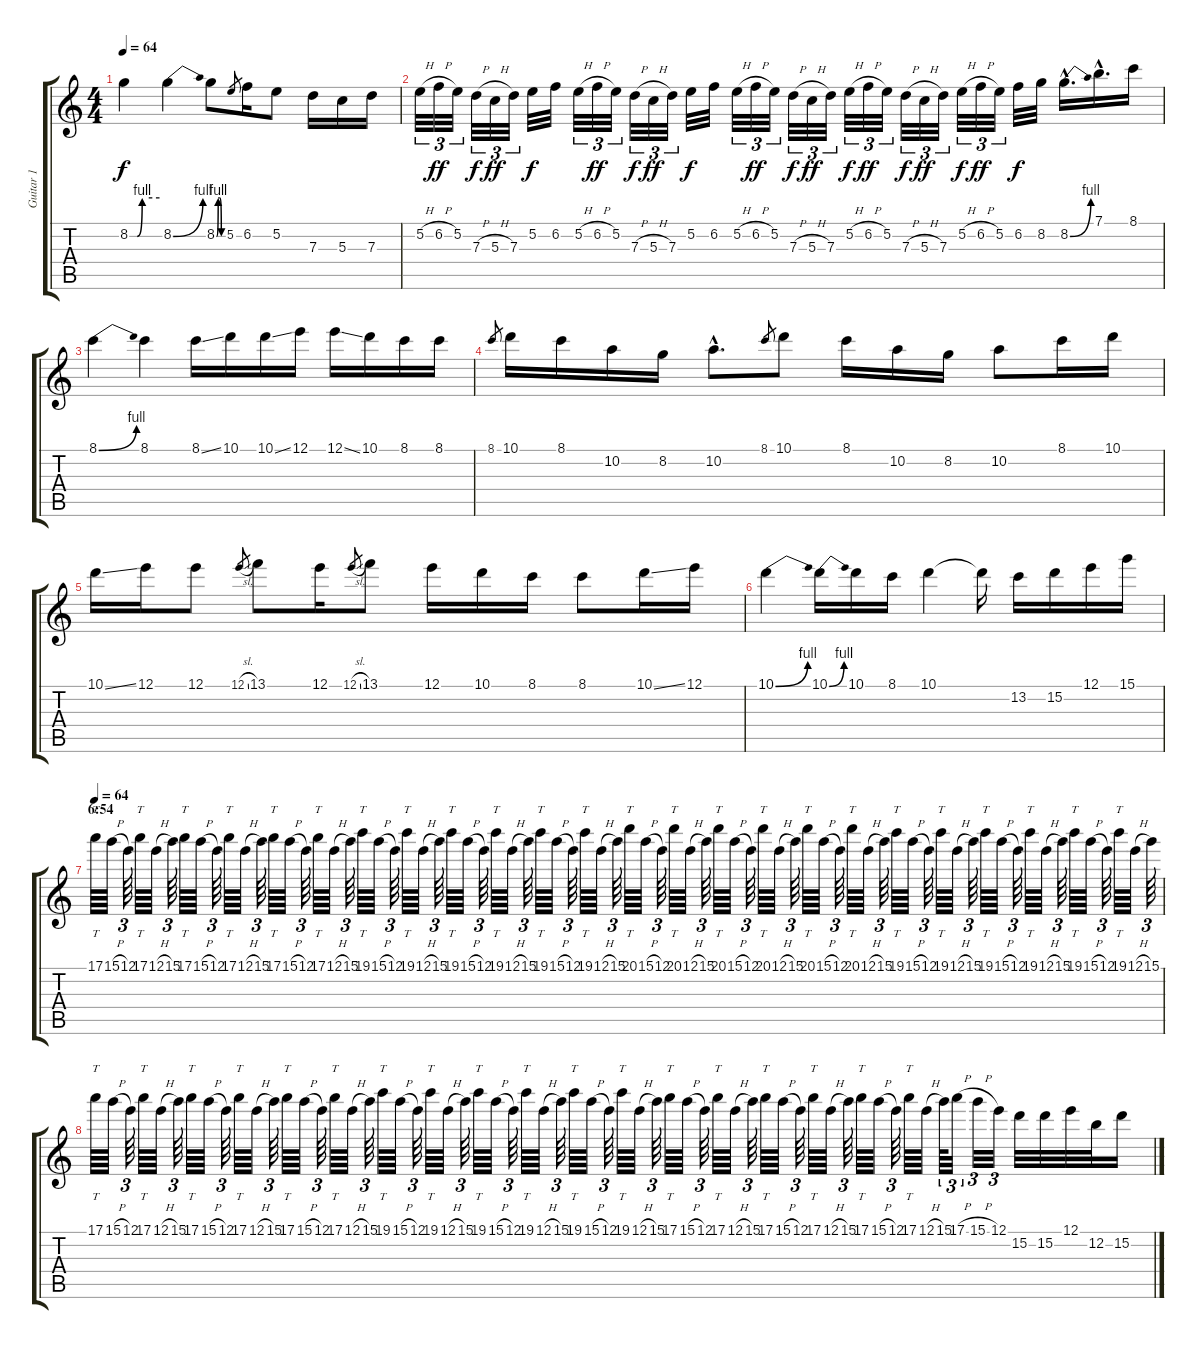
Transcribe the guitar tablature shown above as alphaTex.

\track ("Guitar 1" "Guitar 1") {instrument distortionguitar}
\staff {score tabs}
\tuning (E4 B3 G3 D3 A2 E2) {hide}
\ts (4 4)
\tempo 64
\clef g2
\ks c
8.2{be (custom 0 0 15 0 25 4 60 4)}.4{dy f} 8.2{be (bend 0 0 60 4)}.4 8.2{be (custom 0 0 15 4 30 4 45 0 60 0)}.8 5.2.8{gr} 6.2.16 5.2.8 7.3.16 5.3.16 7.3.16 |
5.2{h}.32{tu (3 2)} 6.2{h}.32{tu (3 2) dy ff} 5.2.32{tu (3 2)} 7.3{h}.32{tu (3 2) dy f} 5.3{h}.32{tu (3 2) dy ff} 7.3.32{tu (3 2)} 5.2.32{dy f} 6.2.32 5.2{h}.32{tu (3 2)} 6.2{h}.32{tu (3 2) dy ff} 5.2.32{tu (3 2)} 7.3{h}.32{tu (3 2) dy f} 5.3{h}.32{tu (3 2) dy ff} 7.3.32{tu (3 2)} 5.2.32{dy f} 6.2.32 5.2{h}.32{tu (3 2)} 6.2{h}.32{tu (3 2) dy ff} 5.2.32{tu (3 2)} 7.3{h}.32{tu (3 2) dy f} 5.3{h}.32{tu (3 2) dy ff} 7.3.32{tu (3 2)} 5.2{h}.32{tu (3 2) dy f} 6.2{h}.32{tu (3 2) dy ff} 5.2.32{tu (3 2)} 7.3{h}.32{tu (3 2) dy f} 5.3{h}.32{tu (3 2) dy ff} 7.3.32{tu (3 2)} 5.2{h}.32{tu (3 2) dy f} 6.2{h}.32{tu (3 2) dy ff} 5.2.32{tu (3 2)} 6.2.32{dy f} 8.2.32 8.2{be (bend 0 0 60 4) hac}.16{d} 7.1{hac}.16{d} 8.1.16 |
8.1{be (bend 0 0 60 4)}.4 8.1.4 8.1{ss}.16 10.1.16 10.1{ss}.16 12.1.16 12.1{ss}.16 10.1.16 8.1.16 8.1.16 |
8.1.8{gr} 10.1.16 8.1.16 10.2.16 8.2.16 10.2{hac}.8{d} 8.1.8{gr} 10.1.8 8.1.16 10.2.16 8.2.16 10.2.8 8.1.16 10.1.16 |
10.1{ss}.16 12.1.16 12.1.8 12.1{sl}.8{gr} 13.1.8 12.1.16 12.1{sl}.8{gr} 13.1.8 12.1.16 10.1.16 8.1.16 8.1.8 10.1{ss}.16 12.1.16 |
10.1{be (bend 0 0 60 4)}.4 10.1{be (bend 0 0 60 4)}.16 10.1.16 8.1.16 10.1.4 10.1{t}.16 13.2.16 15.2.16 12.1.16 15.1.16 |
\section ("" "6:54")
\tempo 64
17.1.64{tt volume 13 balance 10} 15.1{h}.64 12.1.64{tu (3 2)} 17.1.64{tt} 12.1{h}.64 15.1.64{tu (3 2)} 17.1.64{tt} 15.1{h}.64 12.1.64{tu (3 2)} 17.1.64{tt} 12.1{h}.64 15.1.64{tu (3 2)} 17.1.64{tt} 15.1{h}.64 12.1.64{tu (3 2)} 17.1.64{tt} 12.1{h}.64 15.1.64{tu (3 2)} 19.1.64{tt} 15.1{h}.64 12.1.64{tu (3 2)} 19.1.64{tt} 12.1{h}.64 15.1.64{tu (3 2)} 19.1.64{tt} 15.1{h}.64 12.1.64{tu (3 2)} 19.1.64{tt} 12.1{h}.64 15.1.64{tu (3 2)} 19.1.64{tt} 15.1{h}.64 12.1.64{tu (3 2)} 19.1.64{tt} 12.1{h}.64 15.1.64{tu (3 2)} 20.1.64{tt} 15.1{h}.64 12.1.64{tu (3 2)} 20.1.64{tt} 12.1{h}.64 15.1.64{tu (3 2)} 20.1.64{tt} 15.1{h}.64 12.1.64{tu (3 2)} 20.1.64{tt} 12.1{h}.64 15.1.64{tu (3 2)} 20.1.64{tt} 15.1{h}.64 12.1.64{tu (3 2)} 20.1.64{tt} 12.1{h}.64 15.1.64{tu (3 2)} 19.1.64{tt} 15.1{h}.64 12.1.64{tu (3 2)} 19.1.64{tt} 12.1{h}.64 15.1.64{tu (3 2)} 19.1.64{tt} 15.1{h}.64 12.1.64{tu (3 2)} 19.1.64{tt} 12.1{h}.64 15.1.64{tu (3 2)} 19.1.64{tt} 15.1{h}.64 12.1.64{tu (3 2)} 19.1.64{tt} 12.1{h}.64 15.1.64{tu (3 2)} |
17.1.64{tt} 15.1{h}.64 12.1.64{tu (3 2)} 17.1.64{tt} 12.1{h}.64 15.1.64{tu (3 2)} 17.1.64{tt} 15.1{h}.64 12.1.64{tu (3 2)} 17.1.64{tt} 12.1{h}.64 15.1.64{tu (3 2)} 17.1.64{tt} 15.1{h}.64 12.1.64{tu (3 2)} 17.1.64{tt} 12.1{h}.64 15.1.64{tu (3 2)} 19.1.64{tt} 15.1{h}.64 12.1.64{tu (3 2)} 19.1.64{tt} 12.1{h}.64 15.1.64{tu (3 2)} 19.1.64{tt} 15.1{h}.64 12.1.64{tu (3 2)} 19.1.64{tt} 12.1{h}.64 15.1.64{tu (3 2)} 19.1.64{tt} 15.1{h}.64 12.1.64{tu (3 2)} 19.1.64{tt} 12.1{h}.64 15.1.64{tu (3 2)} 17.1.64{tt} 15.1{h}.64 12.1.64{tu (3 2)} 17.1.64{tt} 12.1{h}.64 15.1.64{tu (3 2)} 17.1.64{tt} 15.1{h}.64 12.1.64{tu (3 2)} 17.1.64{tt} 12.1{h}.64 15.1.64{tu (3 2)} 17.1.64{tt} 15.1{h}.64 12.1.64{tu (3 2)} 17.1.64{tt} 12.1{h}.64 15.1.64{tu (3 2)} 17.1{h}.32{tu (3 2)} 15.1{h}.32{tu (3 2)} 12.1.32{tu (3 2)} 15.2.32 15.2.32 12.1.32 12.2.32 15.2.16
